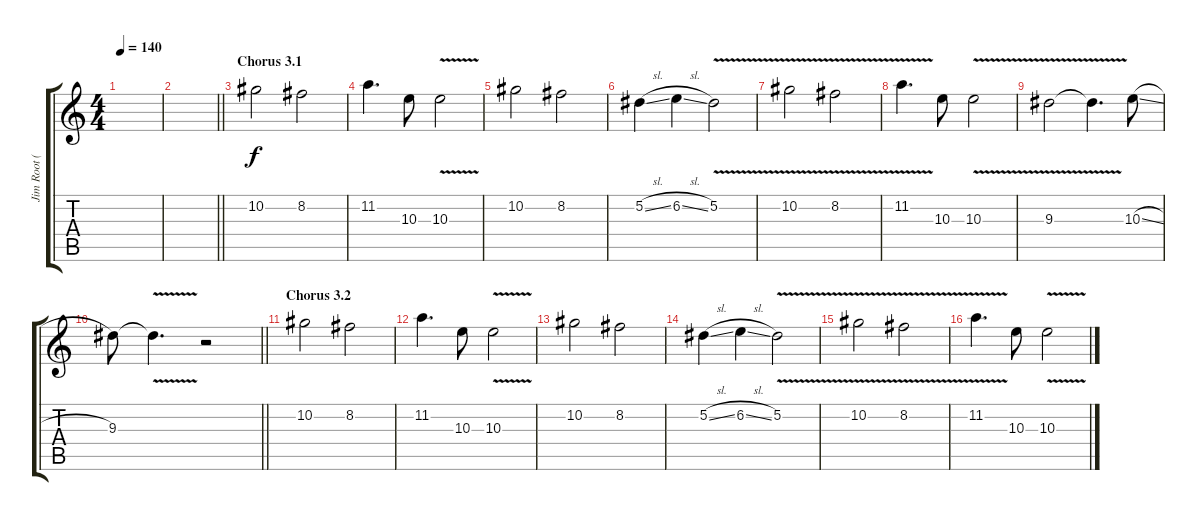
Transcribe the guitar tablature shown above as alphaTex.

\track ("Jim Root (Solo)" "Jim Root (") {instrument overdrivenguitar}
\staff {score tabs}
\tuning (Eb4 Bb3 Gb3 Db3 Ab2 Db2) {hide}
\ts (4 4)
\tempo 140
\clef g2
\ks c
|
\barLineRight lightlight
|
\section ("" "Chorus 3.1")
10.2.2{volume 10 instrument distortionguitar} 8.2.2 |
11.2.4{d} 10.3.8 10.3{v}.2 |
10.2.2 8.2.2 |
5.2{sl}.4 6.2{sl}.4 5.2{v}.2 |
10.2{v}.2{volume 10 instrument overdrivenguitar} 8.2{v}.2 |
11.2{v}.4{d} 10.3.8 10.3{v}.2 |
9.3{v}.2 9.3{t}.4{d} 10.3{sl}.8 |
\barLineRight lightlight
9.3.8 9.3{v t}.4{d} r.2 |
\section ("" "Chorus 3.2")
10.2.2{volume 10 instrument distortionguitar} 8.2.2 |
11.2.4{d} 10.3.8 10.3{v}.2 |
10.2.2 8.2.2 |
5.2{sl}.4 6.2{sl}.4 5.2{v}.2 |
10.2{v}.2{volume 10 instrument overdrivenguitar} 8.2{v}.2 |
11.2{v}.4{d} 10.3.8 10.3{v}.2
